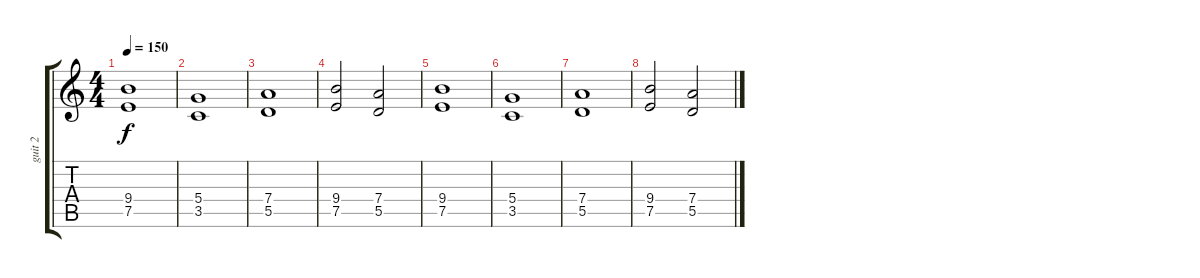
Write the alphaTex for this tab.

\track ("guit 2" "guit 2") {instrument distortionguitar}
\staff {score tabs}
\tuning (E4 B3 G3 D3 A2 E2) {hide}
\ts (4 4)
\tempo 150
\clef g2
\ks c
(9.4 7.5).1{dy f} |
(5.4 3.5).1 |
(7.4 5.5).1 |
(9.4 7.5).2 (7.4 5.5).2 |
(9.4 7.5).1 |
(5.4 3.5).1 |
(7.4 5.5).1 |
(9.4 7.5).2 (7.4 5.5).2
